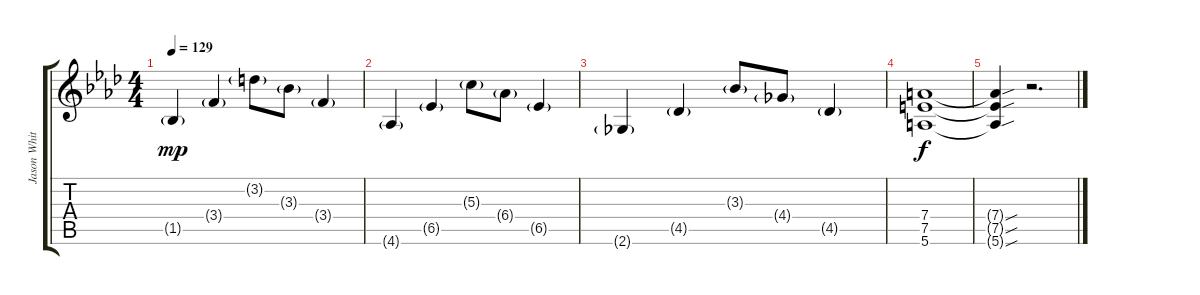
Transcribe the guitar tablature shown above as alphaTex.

\track ("Jason White (Lead Guitar)" "Jason Whit") {instrument distortionguitar}
\staff {score tabs}
\tuning (E4 B3 G3 D3 A2 E2) {hide}
\ts (4 4)
\tempo 129
\clef g2
\ks ab
1.5{g}.4{dy mp} 3.4{g}.4 3.2{g}.8 3.3{g}.8 3.4{g}.4 |
4.6{g}.4 6.5{g}.4 5.3{g}.8 6.4{g}.8 6.5{g}.4 |
2.6{g}.4 4.5{g}.4 3.3{g}.8 4.4{g}.8 4.5{g}.4 |
(7.4 7.5 5.6).1{dy f volume 11} |
(7.4{sou t} 7.5{sou t} 5.6{sou t}).4 r.2{d}
